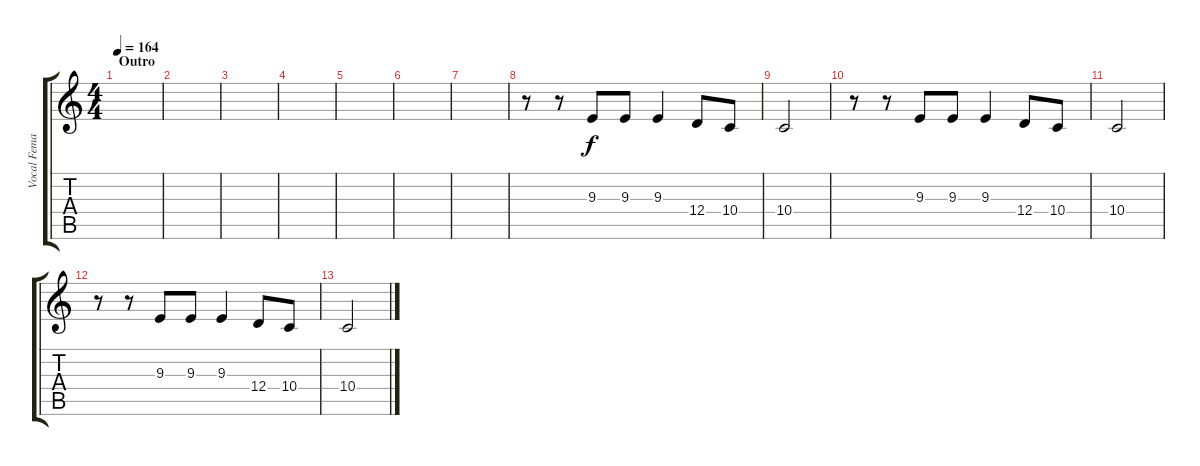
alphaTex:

\track ("Vocal Female" "Vocal Fema") {instrument lead1square}
\staff {score tabs}
\tuning (E4 B3 G3 D3 A2 E2) {hide}
\ts (4 4)
\section ("" "Outro")
\tempo 164
\clef g2
\ks c
|
|
|
|
|
|
|
r.8 r.8 9.3.8 9.3.8 9.3.4 12.4.8 10.4.8 |
10.4.2 |
r.8 r.8 9.3.8 9.3.8 9.3.4 12.4.8 10.4.8 |
10.4.2 |
r.8 r.8 9.3.8 9.3.8 9.3.4 12.4.8 10.4.8 |
10.4.2
